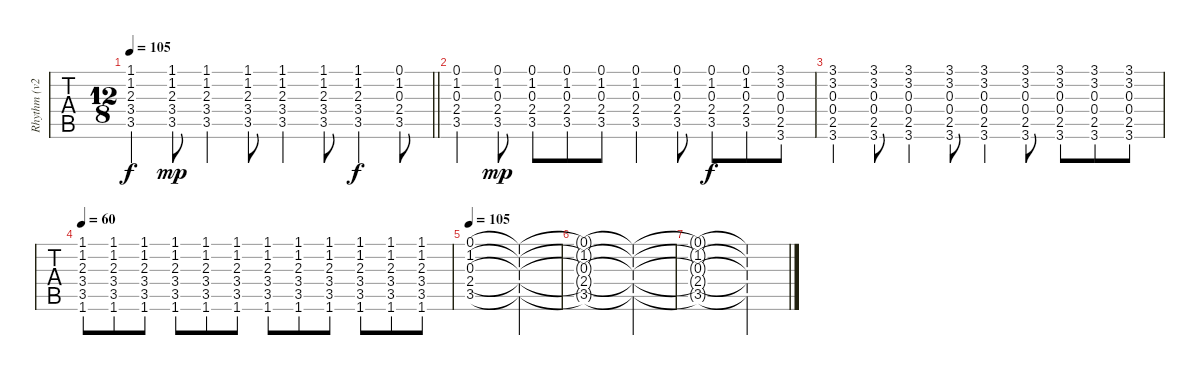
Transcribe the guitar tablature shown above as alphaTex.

\track ("Rhythm (v2)" "Rhythm (v2") {instrument electricguitarclean}
\staff {tabs}
\tuning (E4 B3 G3 D3 A2 E2) {hide}
\ts (12 8)
\tempo 105
\clef g2
\barLineRight lightlight
\ks c
(1.1 1.2 2.3 3.4 3.5).4{dy f} (1.1 1.2 2.3 3.4 3.5).8{dy mp} (1.1 1.2 2.3 3.4 3.5).4 (1.1 1.2 2.3 3.4 3.5).8 (1.1 1.2 2.3 3.4 3.5).4 (1.1 1.2 2.3 3.4 3.5).8 (1.1 1.2 2.3 3.4 3.5).4{dy f} (0.1 1.2 0.3 2.4 3.5).8 |
(0.1 1.2 0.3 2.4 3.5).4 (0.1 1.2 0.3 2.4 3.5).8{dy mp} (0.1 1.2 0.3 2.4 3.5).8 (0.1 1.2 0.3 2.4 3.5).8 (0.1 1.2 0.3 2.4 3.5).8 (0.1 1.2 0.3 2.4 3.5).4 (0.1 1.2 0.3 2.4 3.5).8 (0.1 1.2 0.3 2.4 3.5).8{dy f} (0.1 1.2 0.3 2.4 3.5).8 (3.1 3.2 0.3 0.4 2.5 3.6).8 |
(3.1 3.2 0.3 0.4 2.5 3.6).4 (3.1 3.2 0.3 0.4 2.5 3.6).8 (3.1 3.2 0.3 0.4 2.5 3.6).4 (3.1 3.2 0.3 0.4 2.5 3.6).8 (3.1 3.2 0.3 0.4 2.5 3.6).4 (3.1 3.2 0.3 0.4 2.5 3.6).8 (3.1 3.2 0.3 0.4 2.5 3.6).8 (3.1 3.2 0.3 0.4 2.5 3.6).8 (3.1 3.2 0.3 0.4 2.5 3.6).8 |
\tempo 60
(1.1 1.2 2.3 3.4 3.5 1.6).8 (1.1 1.2 2.3 3.4 3.5 1.6).8 (1.1 1.2 2.3 3.4 3.5 1.6).8 (1.1 1.2 2.3 3.4 3.5 1.6).8 (1.1 1.2 2.3 3.4 3.5 1.6).8 (1.1 1.2 2.3 3.4 3.5 1.6).8 (1.1 1.2 2.3 3.4 3.5 1.6).8 (1.1 1.2 2.3 3.4 3.5 1.6).8 (1.1 1.2 2.3 3.4 3.5 1.6).8 (1.1 1.2 2.3 3.4 3.5 1.6).8 (1.1 1.2 2.3 3.4 3.5 1.6).8 (1.1 1.2 2.3 3.4 3.5 1.6).8 |
\tempo 105
(0.1 1.2 0.3 2.4 3.5).1 (0.1{t} 1.2{t} 0.3{t} 2.4{t} 3.5{t}).2 |
(0.1{t} 1.2{t} 0.3{t} 2.4{t} 3.5{t}).1 (0.1{t} 1.2{t} 0.3{t} 2.4{t} 3.5{t}).2 |
(0.1{t} 1.2{t} 0.3{t} 2.4{t} 3.5{t}).1 (0.1{t} 1.2{t} 0.3{t} 2.4{t} 3.5{t}).2
